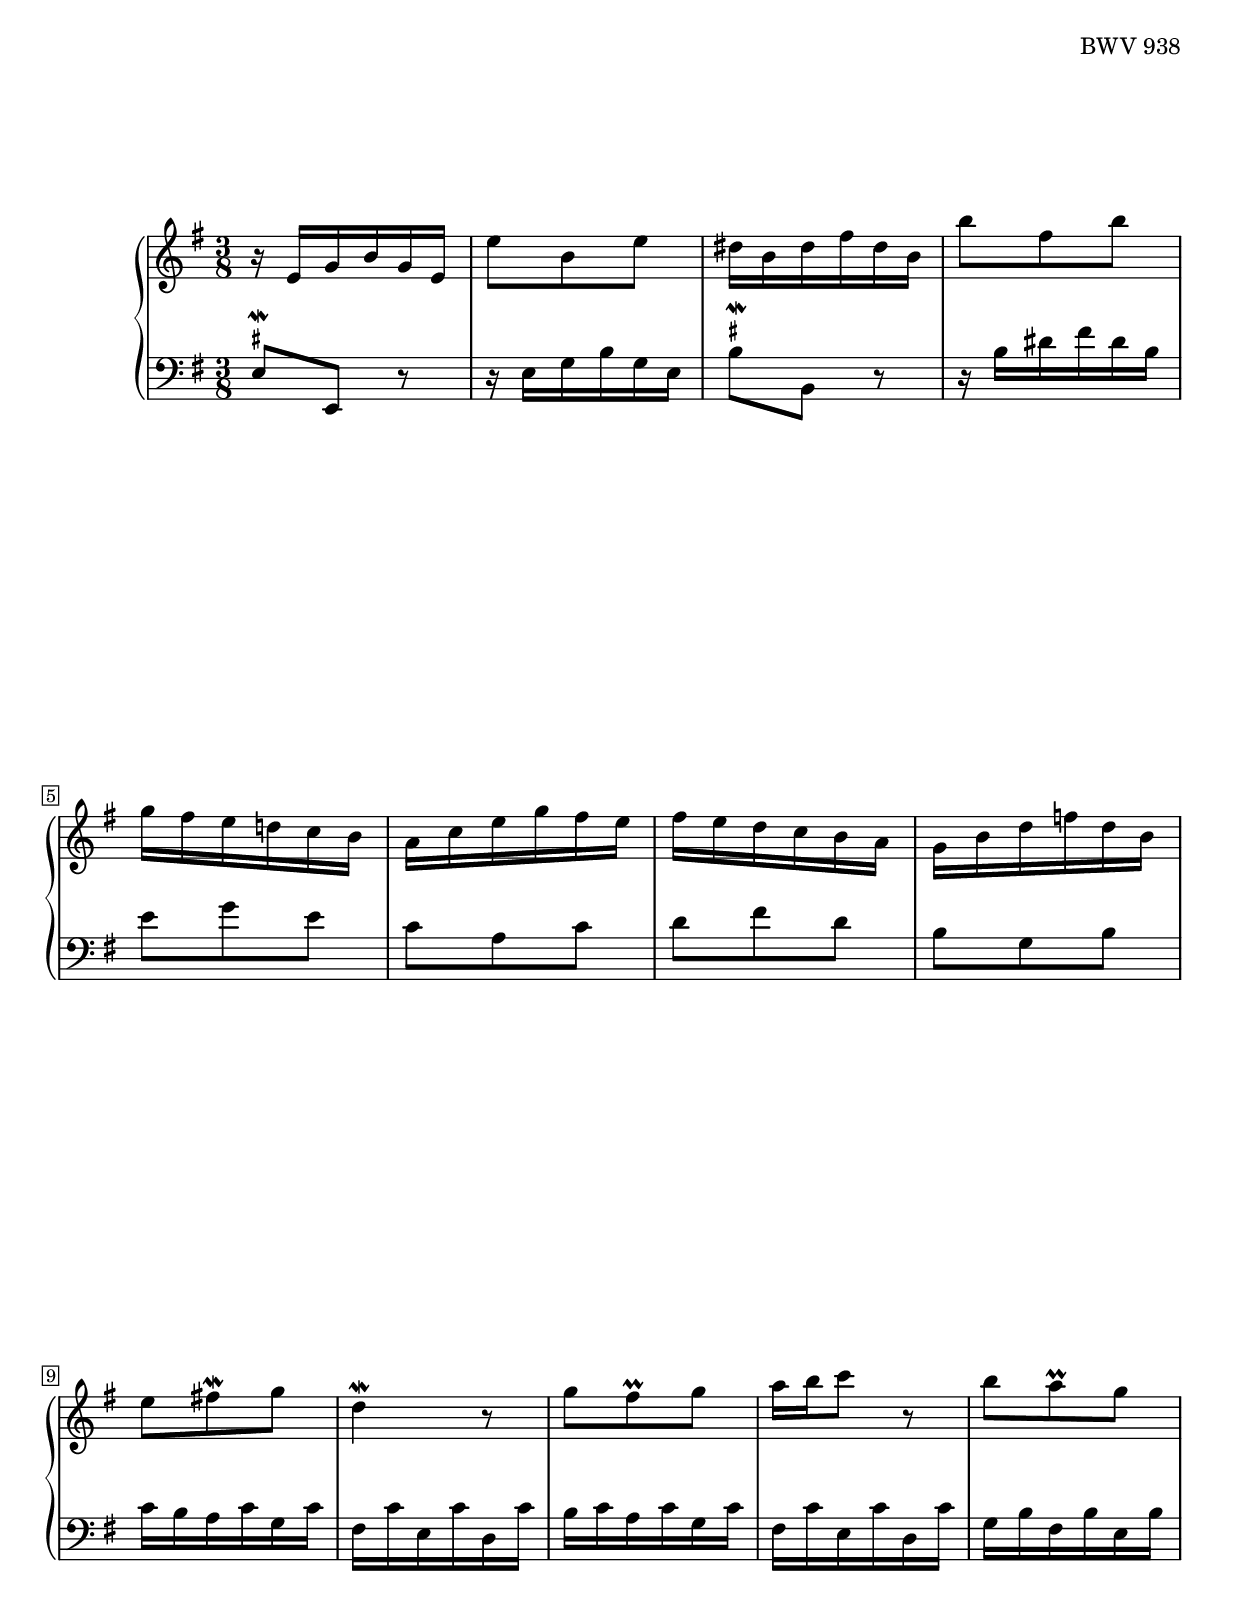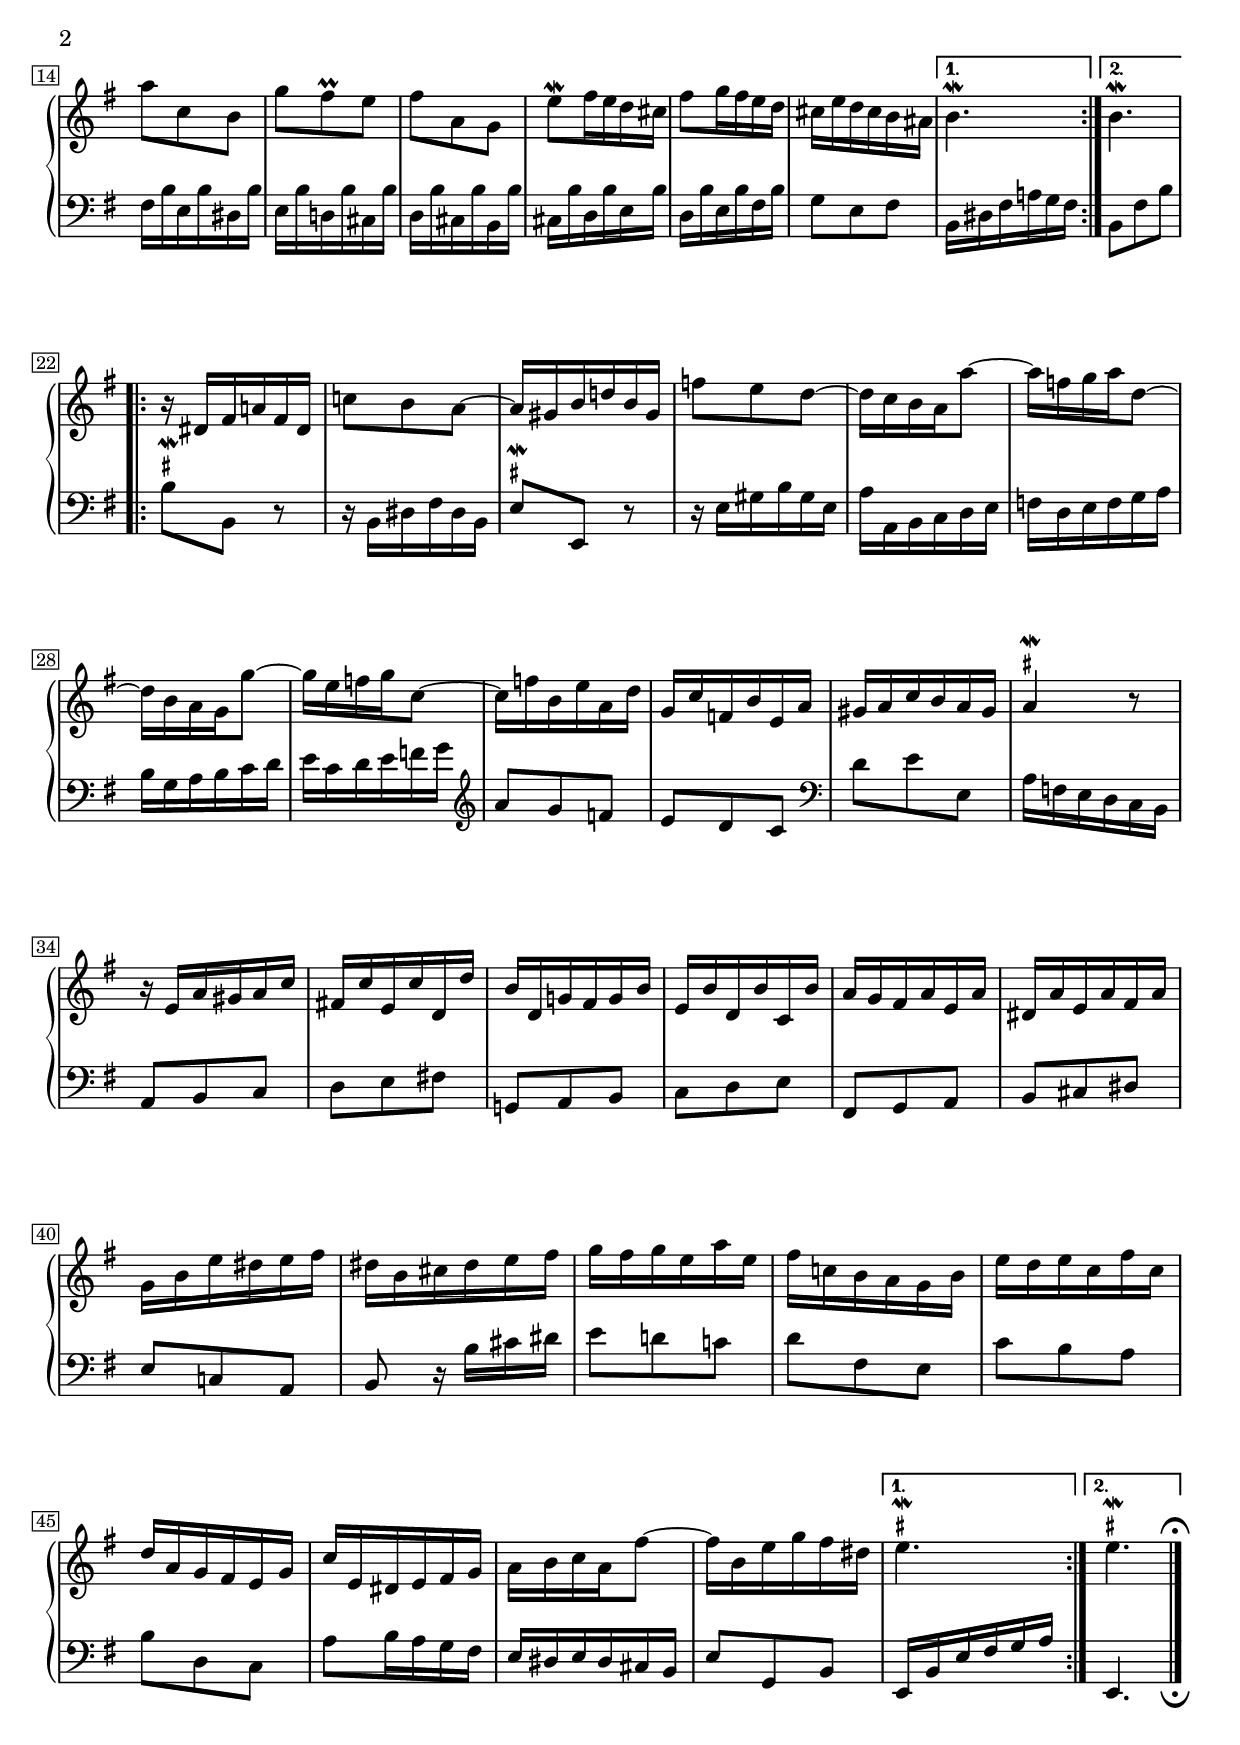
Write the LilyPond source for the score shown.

Global = {
  \key e \minor
  \time 3/8
  \include "../global.ly"
}

Sopran = \context Voice = "one" \relative c' {
  \voiceOne
  \override Rest.staff-position = #0
  \stemNeutral
  \repeat volta 2 {
  %1
  | r16 e[ g b g e]
  | e'8[ b e]
  | dis16[ b dis fis dis b]
  | b'8[ fis b]
  %5
  | g16[ fis e d! c b]
  | a[ c e g fis e]
  | fis[ e d c b a]
  | g[ b d f! d b]
  | e8[ fis\mordent g]
  %10
  | d4\mordent r8
  | g8[ fis\prall g]
  | a16[ b c8] r
  | b8[ a\prall g]
  \pageBreak
  | a[ c, b]
  %15
  | g'[ fis\prall e]
  | fis[ a, g]
  | e'\mordent[ fis16 e d cis]
  | fis8[ g16 fis e d]
  | cis[ e d cis b ais]
  }
  \alternative {
    { b4.\mordent }
    { b4.\mordent }
  }
  \break
  \repeat volta 2 {
  | r16 dis,[ fis a! fis dis]
  | c'!8[ b a~]
  | a16[ gis b d! b gis]
  %25
  | f'!8[ e d~]
  | d16[ c b a a'8~]
  | a16[ f! g a d,8~]
  | d16[ b a g g'8~]
  | g16[ e f! g c,8~]
  %30
  | c16[ f! b, e a, d]
  | g,[ c f,! b e, a]
  | gis[ a c b a gis]
  | \once \override TextScript.script-priority = #-100
    a4\mordent^\markup { \teeny\sharp } r8
  | r16 e[ a gis a c]
  %35
  | fis,![ c' e, c' d, d']
  | b[ d, g! fis g b]
  | e,[ b' d, b' c, b']
  | a[ g fis a e a]
  | dis,[ a' e a fis a]
  %40
  | g[ b e dis e fis]
  | dis[ b cis dis e fis]
  | g[ fis g e a e]
  | fis[ c! b a g b]
  | e[ d e c fis c]
  %45
  | d[ a g fis e g]
  | c[ e, dis e fis g]
  | a[ b c a fis'8~]
  | fis16[ b, e g fis dis]
  }
  \alternative {
    { \once \override TextScript.script-priority = #-100
      e4.\mordent^\markup { \teeny\sharp } }
  %50
    { \once \override TextScript.script-priority = #-100
      e4.\mordent^\markup { \teeny\sharp } }
  }
  \override Score.TextMark.self-alignment-X = #CENTER
  \textEndMark \markup { \musicglyph "scripts.ufermata" }
  \fine
}

Bass = \context Voice = "four" \relative c {
  \voiceFour
  \override Rest.staff-position = #0
  \stemNeutral
  \repeat volta 2 {
  %1
  | \once \override TextScript.script-priority = #-100
    e8^\mordent^\markup { \teeny\sharp }[ e,] r
  | r16 e'[ g b g e]
  | \once \override TextScript.script-priority = #-100
    b'8^\mordent^\markup { \teeny\sharp }[ b,] r
  | r16 b'[ dis fis dis b]
  %5
  | e8[ g e]
  | c[ a c]
  | d[ fis d]
  | b[ g b]
  | c16[ b a c g c]
  %10
  | fis,[ c' e, c' d, c']
  | b[ c a c g c]
  | fis,[ c' e, c' d, c']
  | g[ b fis b e, b']
  | fis[ b e, b' dis, b']
  %15
  | e,[ b' d,! b' cis, b']
  | d,[ b' cis, b' b, b']
  | cis,[ b' d, b' e, b']
  | d,[ b' e, b' fis b]
  | g8[ e fis]
  }
  \alternative {
    { b,16[ dis fis a! g fis] }
    { b,8[ fis' b] }
  }
  \repeat volta 2 {
  | \once \override TextScript.script-priority = #-100
    b^\mordent^\markup { \teeny\sharp } b, r
  | r16 b[ dis fis dis b]
  | \once \override TextScript.script-priority = #-100
    e8^\mordent^\markup { \teeny\sharp } e, r
  %25
  | r16 e'[ gis b gis e]
  | a[ a, b c d e]
  | f![ d e f g a]
  | b[ g a b c d]
  | e[ c d e f! g]
  %30
  | \clef treble a8[ g f!]
  | e[ d c]
  | \clef bass d[ e e,]
  | a16[ f! e d c b]
  | a8[ b c]
  %35
  | d[ e fis!]
  | g,![ a b]
  | c[ d e]
  | fis, g a]
  | b[ cis dis]
  %40
  | e[ c! a]
  | b8 r16 b'[ cis dis]
  | e8[ d! c!]
  | d[ fis, e]
  | c'[ b a]
  %45
  | b[ d, c]
  | a'[ b16 a g fis]
  | e16[ dis e dis cis b]
  | e8[ g, b]
  }
  \alternative {
    { e,16[ b' e fis g a] }
  %50
    { e,4. }
  }
  \tweak direction #DOWN
  \textEndMark \markup { \musicglyph "scripts.dfermata" }
  \fine
}

\score {
  \new PianoStaff
  <<
    \accidentalStyle Score.piano
    \context Staff = "upper" <<
      \set Staff.midiInstrument = #"acoustic grand"
      \Global
      \clef treble
      \Sopran
    >>
    \context Staff = "lower" <<
      \set Staff.midiInstrument = #"acoustic grand"
      \Global
      \clef bass
      \Bass
    >>
  >>
  \header {
    composer = "Johann Sebastian Bach"
    opus = "BWV 938"
    title = \markup { "6. Kleines Präludium e-Moll" }
  }
  \layout {
    \context {
      \PianoStaff
    }
  }
  \midi {
    \tempo 4 = 58
  }
}
